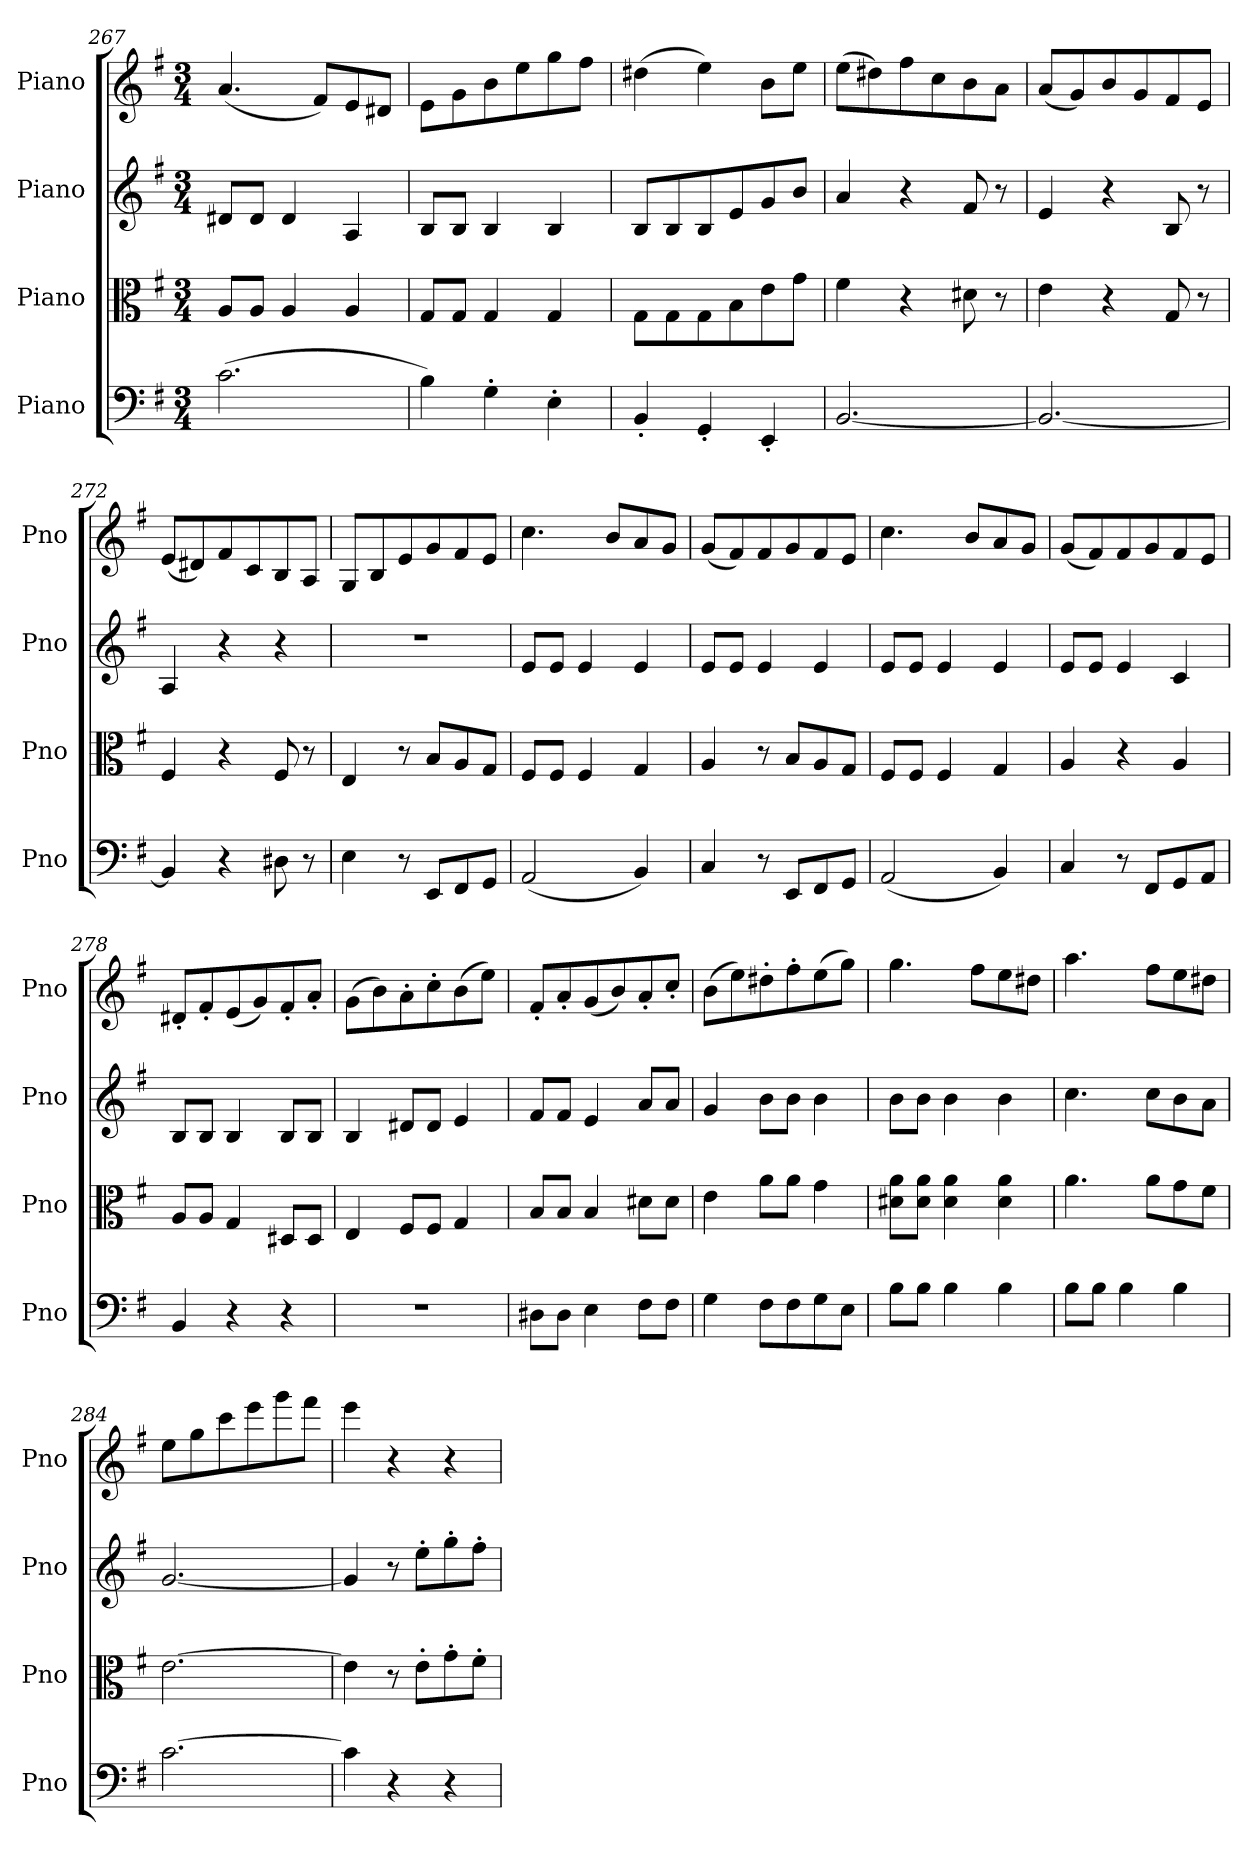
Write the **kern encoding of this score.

**kern	**kern	**kern	**kern
*part4	*part3	*part2	*part1
*staff4	*staff3	*staff2	*staff1
*I"Piano	*I"Piano	*I"Piano	*I"Piano
*I'Pno	*I'Pno	*I'Pno	*I'Pno
*clefF4	*clefC3	*clefG2	*clefG2
*k[f#]	*k[f#]	*k[f#]	*k[f#]
*M3/4	*M3/4	*M3/4	*M3/4
=267	=267	=267	=267
(2.c\	8A/L	8d#X/L	(4.a/
.	8A/J	8d#/J	.
.	4A/	4d#/	.
.	.	.	8f#/L)
.	4A/	4A/	8e/
.	.	.	8d#X/J
=268	=268	=268	=268
4B\)	8G/L	8B/L	8e\L
.	8G/J	8B/J	8g\
4G'\	4G/	4B/	8b\
.	.	.	8ee\
4E'\	4G/	4B/	8gg\
.	.	.	8ff#\J
=269	=269	=269	=269
4BB'/	8G\L	8B/L	(4dd#X\
.	8G\	8B/	.
4GG'/	8G\	8B/	4ee\)
.	8B\	8e/	.
4EE'/	8e\	8g/	8b\L
.	8g\J	8b/J	8ee\J
=270	=270	=270	=270
[2.BB/	4f#\	4a/	(8ee\L
.	.	.	8dd#X\)
.	4r	4r	8ff#\
.	.	.	8cc\
.	8d#X\	8f#/	8b\
.	8r	8r	8a\J
=271	=271	=271	=271
2.BB/_	4e\	4e/	(8a/L
.	.	.	8g/)
.	4r	4r	8b/
.	.	.	8g/
.	8G/	8B/	8f#/
.	8r	8r	8e/J
=272	=272	=272	=272
4BB/]	4F#/	4A/	(8e/L
.	.	.	8d#X/)
4r	4r	4r	8f#/
.	.	.	8c/
8D#X\	8F#/	4r	8B/
8r	8r	.	8A/J
=273	=273	=273	=273
4E\	4E/	2.r	8G/L
.	.	.	8B/
8r	8r	.	8e/
8EE/L	8B/L	.	8g/
8FF#/	8A/	.	8f#/
8GG/J	8G/J	.	8e/J
!!LO:PB:g=z
=274	=274	=274	=274
(2AA/	8F#/L	8e/L	4.cc\
.	8F#/J	8e/J	.
.	4F#/	4e/	.
.	.	.	8b/L
4BB/)	4G/	4e/	8a/
.	.	.	8g/J
=275	=275	=275	=275
4C/	4A/	8e/L	(8g/L
.	.	8e/J	8f#/)
8r	8r	4e/	8f#/
8EE/L	8B/L	.	8g/
8FF#/	8A/	4e/	8f#/
8GG/J	8G/J	.	8e/J
=276	=276	=276	=276
(2AA/	8F#/L	8e/L	4.cc\
.	8F#/J	8e/J	.
.	4F#/	4e/	.
.	.	.	8b/L
4BB/)	4G/	4e/	8a/
.	.	.	8g/J
=277	=277	=277	=277
4C/	4A/	8e/L	(8g/L
.	.	8e/J	8f#/)
8r	4r	4e/	8f#/
8FF#/L	.	.	8g/
8GG/	4A/	4c/	8f#/
8AA/J	.	.	8e/J
=278	=278	=278	=278
4BB/	8A/L	8B/L	8d#X'/L
.	8A/J	8B/J	8f#'/
4r	4G/	4B/	(8e/
.	.	.	8g/)
4r	8D#X/L	8B/L	8f#'/
.	8D#/J	8B/J	8a'/J
=279	=279	=279	=279
2.r	4E/	4B/	(8g\L
.	.	.	8b\)
.	8F#/L	8d#X/L	8a'\
.	8F#/J	8d#/J	8cc'\
.	4G/	4e/	(8b\
.	.	.	8ee\J)
=280	=280	=280	=280
8D#X\L	8B/L	8f#/L	8f#'/L
8D#\J	8B/J	8f#/J	8a'/
4E\	4B/	4e/	(8g/
.	.	.	8b/)
8F#\L	8d#X\L	8a/L	8a'/
8F#\J	8d#\J	8a/J	8cc'/J
=281	=281	=281	=281
4G\	4e\	4g/	(8b\L
.	.	.	8ee\)
8F#\L	8a\L	8b\L	8dd#X'\
8F#\	8a\J	8b\J	8ff#'\
8G\	4g\	4b\	(8ee\
8E\J	.	.	8gg\J)
=282	=282	=282	=282
8B\L	8d#X\ 8a\L	8b\L	4.gg\
8B\J	8d#\ 8a\J	8b\J	.
4B\	4d#\ 4a\	4b\	.
.	.	.	8ff#\L
4B\	4d#\ 4a\	4b\	8ee\
.	.	.	8dd#X\J
=283	=283	=283	=283
8B\L	4.a\	4.cc\	4.aa\
8B\J	.	.	.
4B\	.	.	.
.	8a\L	8cc\L	8ff#\L
4B\	8g\	8b\	8ee\
.	8f#\J	8a\J	8dd#X\J
!!LO:LB:g=z
=284	=284	=284	=284
[2.c\	[2.e\	[2.g/	8ee\L
.	.	.	8gg\
.	.	.	8ccc\
.	.	.	8eee\
.	.	.	8ggg\
.	.	.	8fff#\J
=285	=285	=285	=285
4c\]	4e\]	4g/]	4eee\
4r	8r	8r	4r
.	8e'\L	8ee'\L	.
4r	8g'\	8gg'\	4r
.	8f#'\J	8ff#'\J	.
=	=	=	=
*-	*-	*-	*-
